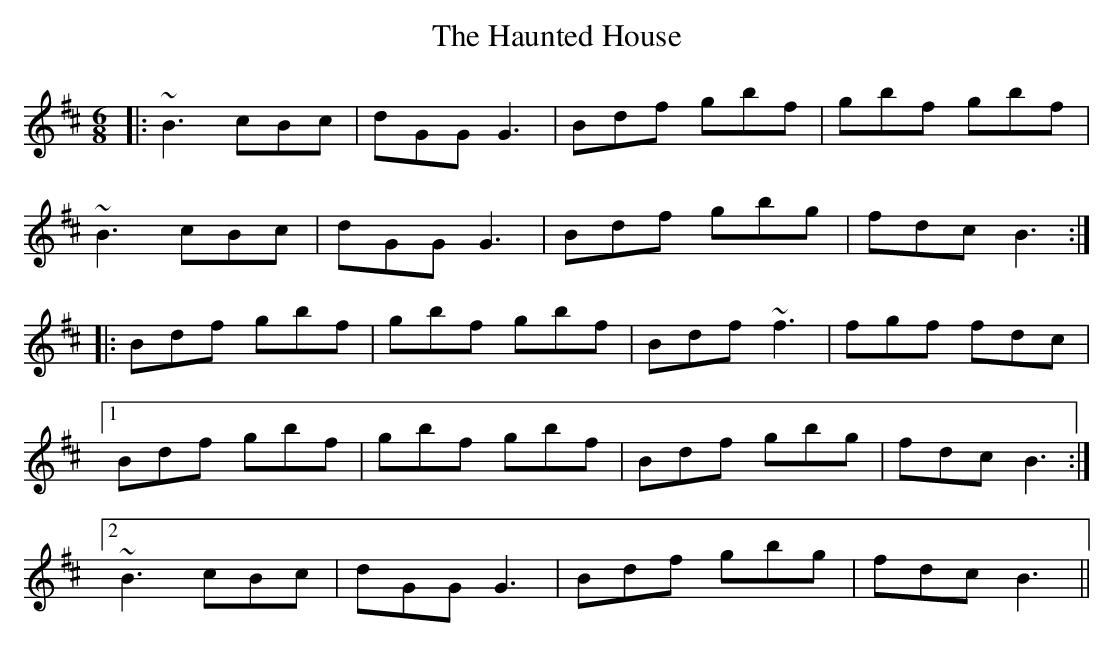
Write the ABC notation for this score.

X:1
T: The Haunted House
M: 6/8
L: 1/8
K: Bmin
|:~B3 cBc|dGG G3|Bdf gbf|gbf gbf|
~B3 cBc|dGG G3|Bdf gbg|fdc B3:|
|:Bdf gbf|gbf gbf|Bdf ~f3|fgf fdc|
[1 Bdf gbf|gbf gbf|Bdf gbg|fdc B3:|
[2 ~B3 cBc|dGG G3|Bdf gbg|fdc B3||
